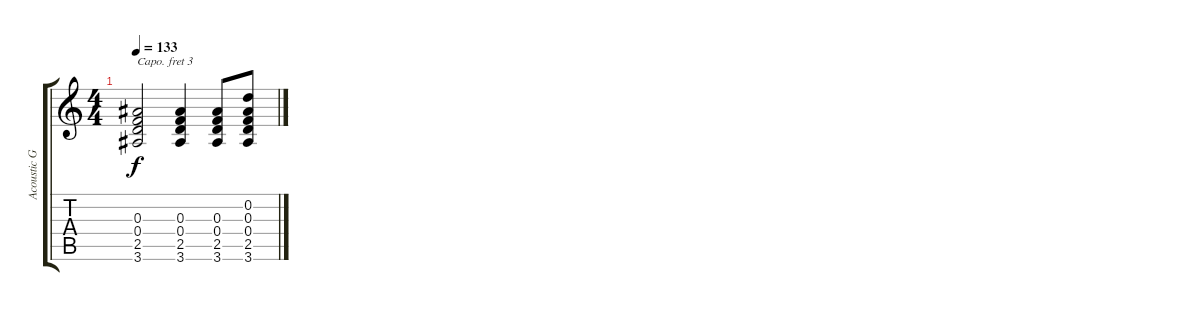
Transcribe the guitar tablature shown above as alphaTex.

\track ("Acoustic Guitar" "Acoustic G") {instrument acousticguitarsteel}
\staff {score tabs}
\capo 3
\tuning (E4 B3 G3 D3 A2 E2) {hide}
\ts (4 4)
\tempo 133
\clef g2
\ks c
(0.3 0.4 2.5 3.6).2{dy f} (0.3 0.4 2.5 3.6).4 (0.3 0.4 2.5 3.6).8 (0.2 0.3 0.4 2.5 3.6).8
